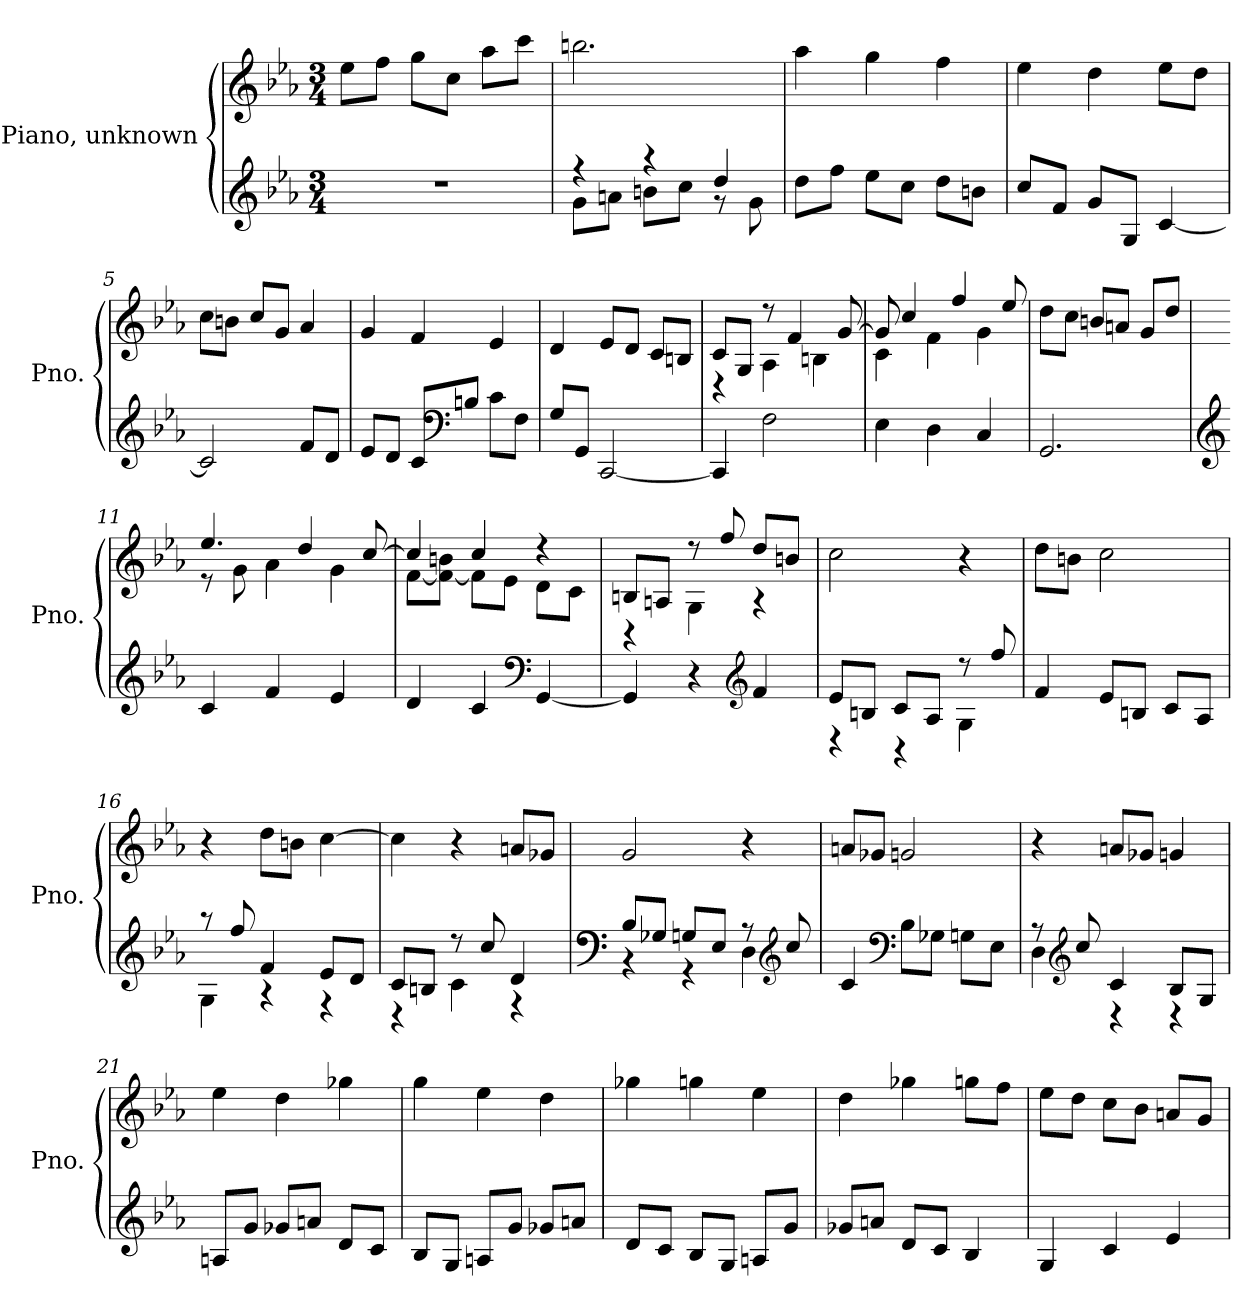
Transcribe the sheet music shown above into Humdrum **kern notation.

**kern	**kern
*part1	*part1
*staff2	*staff1
*I"Piano, unknown	*
*I'Pno.	*
*clefG2	*clefG2
*k[b-e-a-]	*k[b-e-a-]
*M3/4	*M3/4
*MM180	*MM180
=1	=1
2.r	8ee-\L
.	8ff\J
.	8gg\L
.	8cc\J
.	8aa-\L
.	8ccc\J
=2	=2
*^	*
4r	8g\L	2.bbn\
.	8an\J	.
4r	8bn\L	.
.	8cc\J	.
4dd/	8r	.
.	8g\	.
*v	*v	*
=3	=3
8dd\L	4aa-\
8ff\J	.
8ee-\L	4gg\
8cc\J	.
8dd\L	4ff\
8bn\J	.
=4	=4
8cc/L	4ee-\
8f/J	.
8g/L	4dd\
8G/J	.
[4c/	8ee-\L
.	8dd\J
=5	=5
2c/]	8cc\L
.	8bn\J
.	8cc/L
.	8g/J
8f/L	4a-/
8d/J	.
!!LO:LB:g=z
=6	=6
8e-/L	4g/
8d/J	.
8c/L	4f/
*clefF4	*
8Bn/J	.
8c\L	4e-/
8F\J	.
=7	=7
8G/L	4d/
8GG/J	.
[2CC/	8e-/L
.	8d/J
.	8c/L
.	8Bn/J
=8	=8
*	*^
4CC/]	8c/L	4r
.	8G/J	.
2F\	8r	4A-\
.	4f/	.
.	.	4Bn\
.	[8g/	.
=9	=9	=9
4E-\	8g/]	4c\
.	4cc/	.
4D\	.	4f\
.	4ff/	.
4C/	.	4g\
.	8ee-/	.
*	*v	*v
=10	=10
2.GG/	8dd\L
.	8cc\J
.	8bn/L
.	8an/J
.	8g/L
.	8dd/J
!!LO:LB:g=z
=11	=11
*clefG2	*
*	*^
4c/	4.ee-/	8r
.	.	8g\
4f/	.	4a-\
.	4dd/	.
4e-/	.	4g\
.	[8cc/	.
=12	=12	=12
4d/	4cc/]	[8f\L
.	.	8f\_ 8bn\J
4c/	4cc/	8f\L]
.	.	8e-\J
*clefF4	*	*
[4GG/	4r	8d\L
.	.	8c\J
=13	=13	=13
4GG/]	8Bn/L	4r
.	8An/J	.
4r	8r	4G\
.	8ff/	.
*clefG2	*	*
4f/	8dd/L	4r
.	8bn/J	.
*	*v	*v
=14	=14
*^	*
8e-/L	4r	2cc\
8Bn/J	.	.
8c/L	4r	.
8A-/J	.	.
8r	4G\	4r
8ff/	.	.
*v	*v	*
!!LO:LB:g=z
=15	=15
4f/	8dd\L
.	8bn\J
8e-/L	2cc\
8Bn/J	.
8c/L	.
8A-/J	.
=16	=16
*^	*
8r	4G\	4r
8ff/	.	.
4f/	4r	8dd\L
.	.	8bn\J
8e-/L	4r	[4cc\
8d/J	.	.
=17	=17	=17
8c/L	4r	4cc\]
8Bn/J	.	.
8r	4c\	4r
8cc/	.	.
4d/	4r	8an/L
.	.	8g-X/J
=18	=18	=18
*clefF4	*	*
8B-/L	4r	2g/
8G-X/J	.	.
8Gn/L	4r	.
8E-/J	.	.
8r	4D\	4r
*clefG2	*	*
8cc/	.	.
*v	*v	*
!!LO:LB:g=z
=19	=19
4c/	8an/L
.	8g-X/J
*clefF4	*
8B-\L	2gn/
8G-X\J	.
8Gn\L	.
8E-\J	.
=20	=20
*^	*
8r	4D\	4r
*clefG2	*	*
8cc/	.	.
4c/	4r	8an/L
.	.	8g-X/J
8B-/L	4r	4gn/
8G/J	.	.
*v	*v	*
=21	=21
8An/L	4ee-\
8g/J	.
8g-X/L	4dd\
8an/J	.
8d/L	4gg-X\
8c/J	.
=22	=22
8B-/L	4gg\
8G/J	.
8An/L	4ee-\
8g/J	.
8g-X/L	4dd\
8an/J	.
!!LO:LB:g=z
=23	=23
8d/L	4gg-X\
8c/J	.
8B-/L	4ggn\
8G/J	.
8An/L	4ee-\
8g/J	.
=24	=24
8g-X/L	4dd\
8an/J	.
8d/L	4gg-X\
8c/J	.
4B-/	8ggn\L
.	8ff\J
=25	=25
4G/	8ee-\L
.	8dd\J
4c/	8cc\L
.	8b-\J
4e-/	8an/L
.	8g/J
=	=
*-	*-
